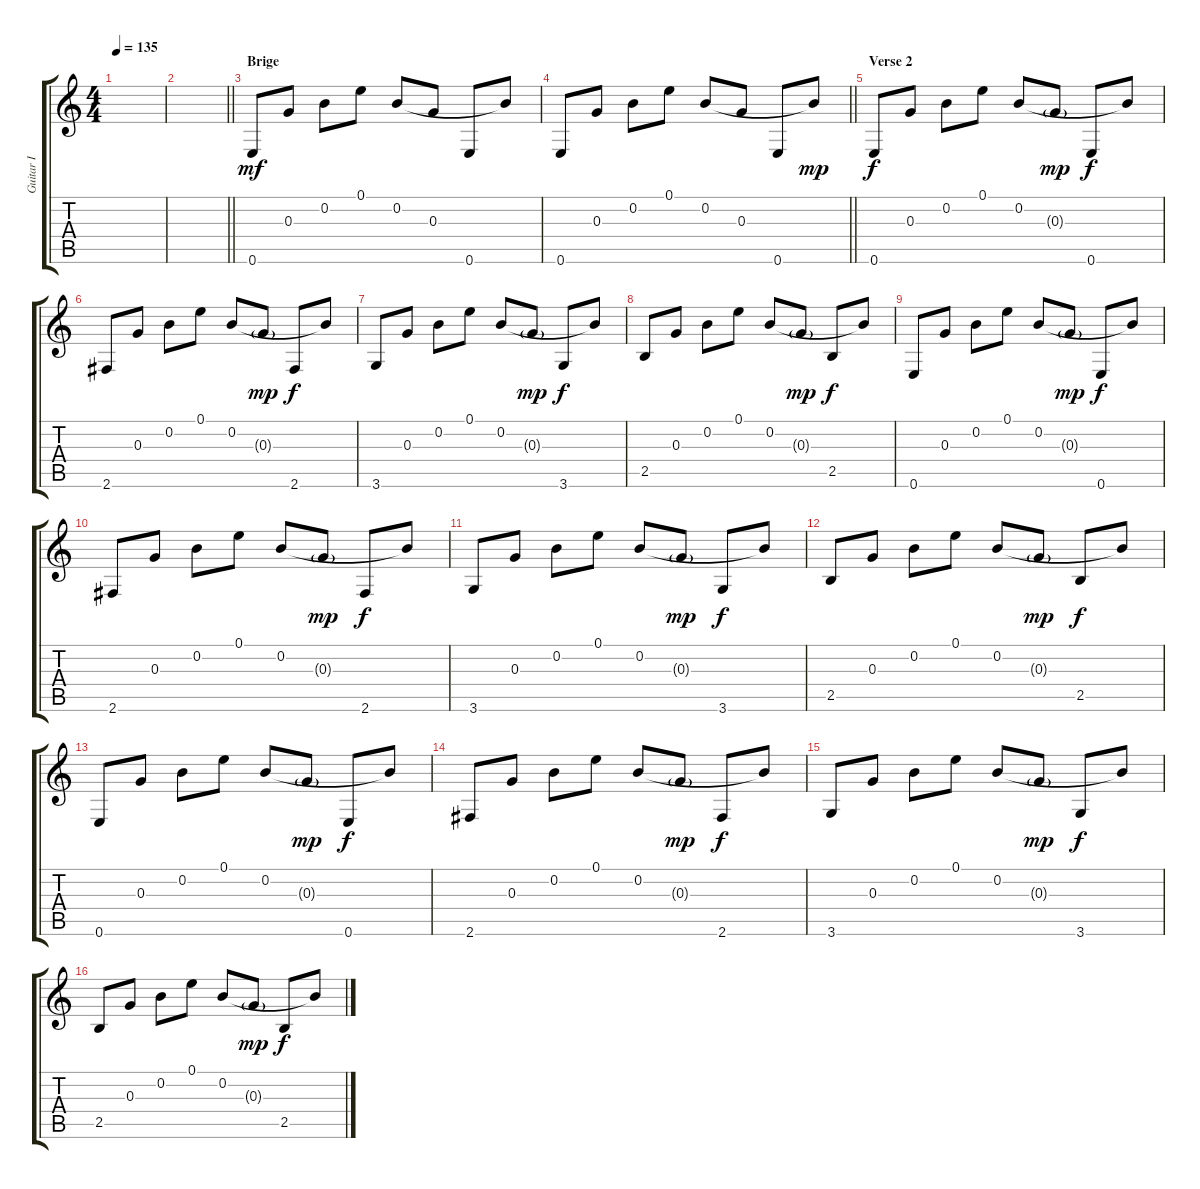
\track ("Guitar I" "Guitar I") {instrument acousticguitarsteel bank 1}
\staff {score tabs}
\tuning (E4 B3 G3 D3 A2 E2) {hide}
\ts (4 4)
\tempo 135
\clef g2
\ks c
|
\barLineRight lightlight
|
\section ("" "Brige")
0.6.8{dy mf} 0.3.8 0.2.8 0.1.8 0.2.8 0.3.8 0.6.8 0.2{t}.8 |
\barLineRight lightlight
0.6.8 0.3.8 0.2.8 0.1.8 0.2.8 0.3.8 0.6.8 0.2{t}.8{dy mp} |
\section ("" "Verse 2")
0.6.8{dy f} 0.3.8 0.2.8 0.1.8 0.2.8 0.3{g}.8{dy mp} 0.6.8{dy f} 0.2{t}.8 |
2.6.8 0.3.8 0.2.8 0.1.8 0.2.8 0.3{g}.8{dy mp} 2.6.8{dy f} 0.2{t}.8 |
3.6.8 0.3.8 0.2.8 0.1.8 0.2.8 0.3{g}.8{dy mp} 3.6.8{dy f} 0.2{t}.8 |
2.5.8 0.3.8 0.2.8 0.1.8 0.2.8 0.3{g}.8{dy mp} 2.5.8{dy f} 0.2{t}.8 |
0.6.8 0.3.8 0.2.8 0.1.8 0.2.8 0.3{g}.8{dy mp} 0.6.8{dy f} 0.2{t}.8 |
2.6.8 0.3.8 0.2.8 0.1.8 0.2.8 0.3{g}.8{dy mp} 2.6.8{dy f} 0.2{t}.8 |
3.6.8 0.3.8 0.2.8 0.1.8 0.2.8 0.3{g}.8{dy mp} 3.6.8{dy f} 0.2{t}.8 |
2.5.8 0.3.8 0.2.8 0.1.8 0.2.8 0.3{g}.8{dy mp} 2.5.8{dy f} 0.2{t}.8 |
0.6.8 0.3.8 0.2.8 0.1.8 0.2.8 0.3{g}.8{dy mp} 0.6.8{dy f} 0.2{t}.8 |
2.6.8 0.3.8 0.2.8 0.1.8 0.2.8 0.3{g}.8{dy mp} 2.6.8{dy f} 0.2{t}.8 |
3.6.8 0.3.8 0.2.8 0.1.8 0.2.8 0.3{g}.8{dy mp} 3.6.8{dy f} 0.2{t}.8 |
2.5.8 0.3.8 0.2.8 0.1.8 0.2.8 0.3{g}.8{dy mp} 2.5.8{dy f} 0.2{t}.8
